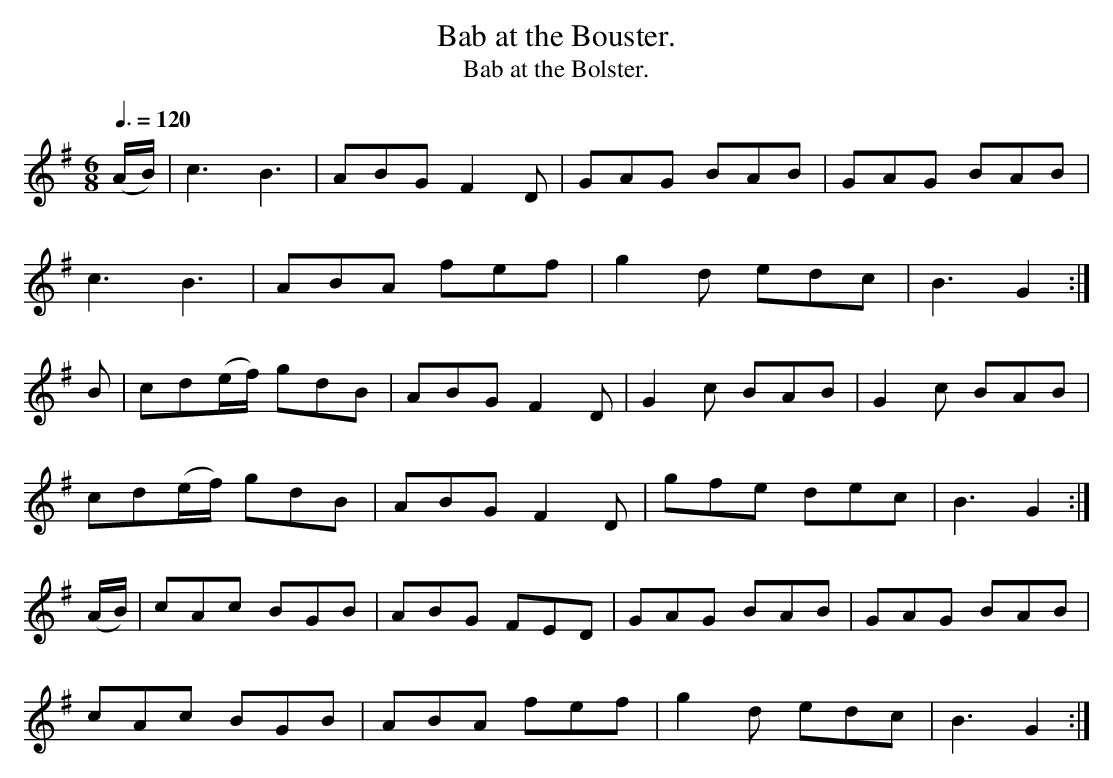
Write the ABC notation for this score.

X:1
T:Bab at the Bouster.
T:Bab at the Bolster.
M:6/8
L:1/8
Q:3/8=120
K:G major
(A/B/)|c3       B3 |ABG F2D|GAG BAB|GAG BAB|
       c3       B3 |ABA fef|g2d edc|B3  G2:|
 B    |cd(e/f/) gdB|ABG F2D|G2c BAB|G2c BAB|
       cd(e/f/) gdB|ABG F2D|gfe dec|B3  G2:|
(A/B/)|cAc      BGB|ABG FED|GAG BAB|GAG BAB|
       cAc      BGB|ABA fef|g2d edc|B3  G2:|
